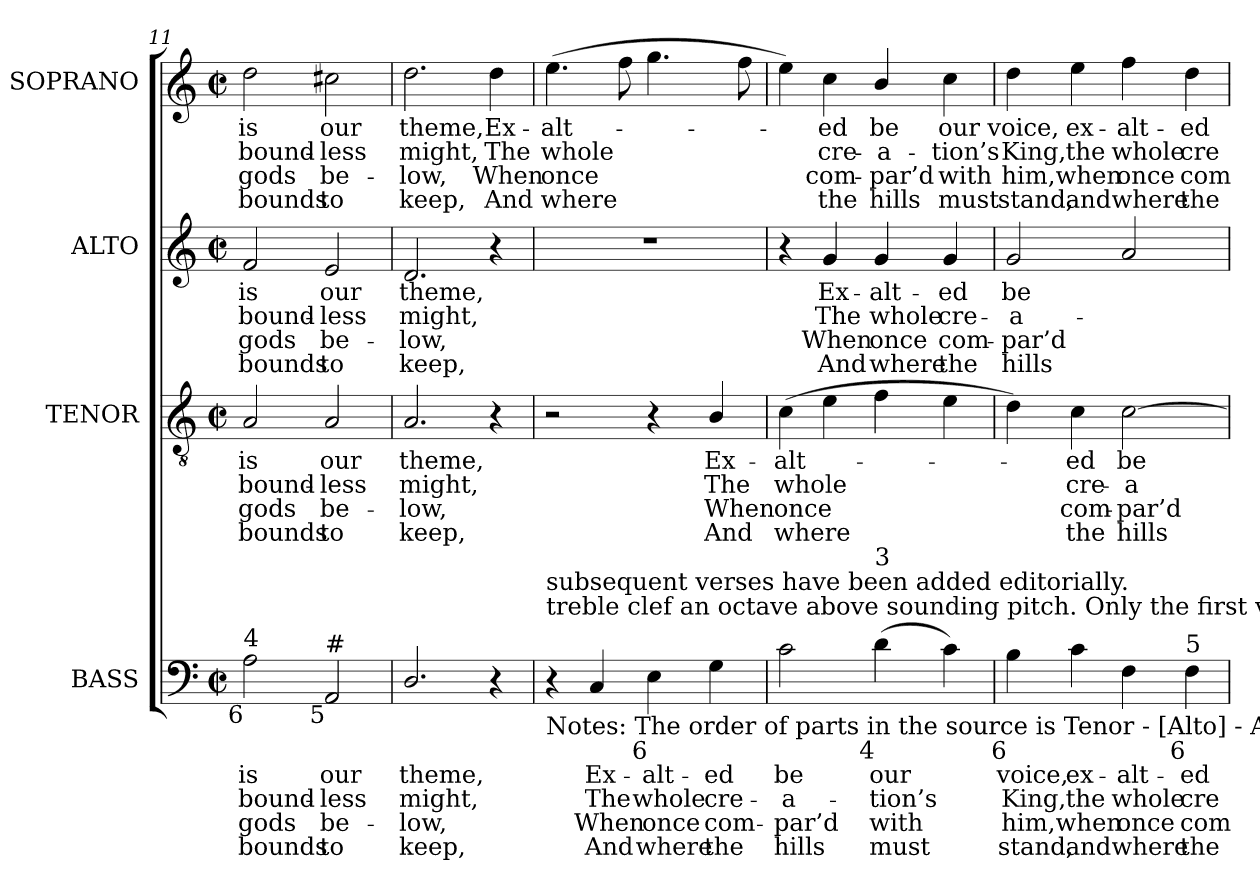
**kern	**text	**text	**text	**text	**kern	**text	**text	**text	**text	**kern	**text	**text	**text	**text	**kern	**text	**text	**text	**text
*part4	*part4	*part4	*part4	*part4	*part3	*part3	*part3	*part3	*part3	*part2	*part2	*part2	*part2	*part2	*part1	*part1	*part1	*part1	*part1
*staff4	*staff4	*staff4	*staff4	*staff4	*staff3	*staff3	*staff3	*staff3	*staff3	*staff2	*staff2	*staff2	*staff2	*staff2	*staff1	*staff1	*staff1	*staff1	*staff1
*I"BASS	*	*	*	*	*I"TENOR	*	*	*	*	*I"ALTO	*	*	*	*	*I"SOPRANO	*	*	*	*
*I'B.	*	*	*	*	*I'T.	*	*	*	*	*I'A.	*	*	*	*	*I'S.	*	*	*	*
*clefF4	*	*	*	*	*clefGv2	*	*	*	*	*clefG2	*	*	*	*	*clefG2	*	*	*	*
*	*	*	*	*	*ITrd7c12	*	*	*	*	*	*	*	*	*	*	*	*	*	*
*k[]	*	*	*	*	*k[]	*	*	*	*	*k[]	*	*	*	*	*k[]	*	*	*	*
*C:	*	*	*	*	*C:	*	*	*	*	*C:	*	*	*	*	*C:	*	*	*	*
*M2/2	*	*	*	*	*M2/2	*	*	*	*	*M2/2	*	*	*	*	*M2/2	*	*	*	*
*met(c|)	*	*	*	*	*met(c|)	*	*	*	*	*met(c|)	*	*	*	*	*met(c|)	*	*	*	*
=11	=11	=11	=11	=11	=11	=11	=11	=11	=11	=11	=11	=11	=11	=11	=11	=11	=11	=11	=11
!	!LO:LY:b:color=#000000	!LO:LY:b:color=#000000	!LO:LY:b:color=#000000	!LO:LY:b:color=#000000	!	!	!	!	!	!	!	!	!	!	!	!	!	!	!
!	!	!	!	!	!	!LO:LY:b:color=#000000	!LO:LY:b:color=#000000	!LO:LY:b:color=#000000	!LO:LY:b:color=#000000	!	!	!	!	!	!	!	!	!	!
!	!	!	!	!	!	!	!	!	!	!	!LO:LY:b:color=#000000	!LO:LY:b:color=#000000	!LO:LY:b:color=#000000	!LO:LY:b:color=#000000	!	!	!	!	!
!LO:TX:b:rj:t=6	!	!	!	!	!	!	!	!	!	!	!	!	!	!	!	!	!	!	!
!LO:TX:t=4	!	!	!	!	!	!	!	!	!	!	!	!	!	!	!	!	!	!	!
!	!	!	!	!	!	!	!	!	!	!	!	!	!	!	!	!LO:LY:b:color=#000000	!LO:LY:b:color=#000000	!LO:LY:b:color=#000000	!LO:LY:b:color=#000000
2Ai\	is	bound-	gods	bounds	2AAi/	is	bound-	gods	bounds	2fi/	is	bound-	gods	bounds	2ddi\	is	bound-	gods	bounds
!	!LO:LY:b:color=#000000	!LO:LY:b:color=#000000	!LO:LY:b:color=#000000	!LO:LY:b:color=#000000	!	!	!	!	!	!	!	!	!	!	!	!	!	!	!
!	!	!	!	!	!	!LO:LY:b:color=#000000	!LO:LY:b:color=#000000	!LO:LY:b:color=#000000	!LO:LY:b:color=#000000	!	!	!	!	!	!	!	!	!	!
!	!	!	!	!	!	!	!	!	!	!	!LO:LY:b:color=#000000	!LO:LY:b:color=#000000	!LO:LY:b:color=#000000	!LO:LY:b:color=#000000	!	!	!	!	!
!LO:TX:b:rj:t=5	!	!	!	!	!	!	!	!	!	!	!	!	!	!	!	!	!	!	!
!LO:TX:t=#	!	!	!	!	!	!	!	!	!	!	!	!	!	!	!	!	!	!	!
!	!	!	!	!	!	!	!	!	!	!	!	!	!	!	!	!LO:LY:b:color=#000000	!LO:LY:b:color=#000000	!LO:LY:b:color=#000000	!LO:LY:b:color=#000000
2AAi/	our	-less	be-	-to	2AAi/	our	-less	be-	-to	2ei/	our	-less	be-	-to	2cc#Xi\	our	-less	be-	-to
=12	=12	=12	=12	=12	=12	=12	=12	=12	=12	=12	=12	=12	=12	=12	=12	=12	=12	=12	=12
!	!LO:LY:b:color=#000000	!LO:LY:b:color=#000000	!LO:LY:b:color=#000000	!LO:LY:b:color=#000000	!	!	!	!	!	!	!	!	!	!	!	!	!	!	!
!	!	!	!	!	!	!LO:LY:b:color=#000000	!LO:LY:b:color=#000000	!LO:LY:b:color=#000000	!LO:LY:b:color=#000000	!	!	!	!	!	!	!	!	!	!
!	!	!	!	!	!	!	!	!	!	!	!LO:LY:b:color=#000000	!LO:LY:b:color=#000000	!LO:LY:b:color=#000000	!LO:LY:b:color=#000000	!	!	!	!	!
!	!	!	!	!	!	!	!	!	!	!	!	!	!	!	!	!LO:LY:b:color=#000000	!LO:LY:b:color=#000000	!LO:LY:b:color=#000000	!LO:LY:b:color=#000000
2.Di/	theme,	might,	low,	keep,	2.AAi/	theme,	might,	low,	keep,	2.di/	theme,	might,	low,	keep,	2.ddi\	theme,	might,	low,	keep,
!	!	!	!	!	!	!	!	!	!	!	!	!	!	!	!	!LO:LY:b:color=#000000	!LO:LY:b:color=#000000	!LO:LY:b:color=#000000	!LO:LY:b:color=#000000
4r	.	.	.	.	4r	.	.	.	.	4r	.	.	.	.	4ddi\	Ex-	The	When	And
!!LO:PB:g=z
=13	=13	=13	=13	=13	=13	=13	=13	=13	=13	=13	=13	=13	=13	=13	=13	=13	=13	=13	=13
!LO:TX:b:t=Notes&colon; The order of parts in the source is Tenor - [Alto] - Air - [Bass], with both the Tenor and Alto parts printed in the	!	!	!	!	!	!	!	!	!	!	!	!	!	!	!	!	!	!	!
!LO:TX:t=treble clef an octave above sounding pitch. Only the first verse of the text is underlaid in the source&colon; three	!	!	!	!	!	!	!	!	!	!	!	!	!	!	!	!	!	!	!
!LO:TX:t=subsequent verses have been added editorially.	!	!	!	!	!	!	!	!	!	!	!	!	!	!	!	!	!	!	!
!	!	!	!	!	!	!	!	!	!	!	!	!	!	!	!	!LO:LY:b:color=#000000	!LO:LY:b:color=#000000	!LO:LY:b:color=#000000	!LO:LY:b:color=#000000
4r	.	.	.	.	2r	.	.	.	.	1r	.	.	.	.	(4.eei\	-alt-	whole	once	where
!	!LO:LY:b:color=#000000	!LO:LY:b:color=#000000	!LO:LY:b:color=#000000	!LO:LY:b:color=#000000	!	!	!	!	!	!	!	!	!	!	!	!	!	!	!
4Ci/	Ex-	The	When	And	.	.	.	.	.	.	.	.	.	.	.	.	.	.	.
.	.	.	.	.	.	.	.	.	.	.	.	.	.	.	8ffi\	.	.	.	.
!LO:TX:b:rj:t=6	!	!	!	!	!	!	!	!	!	!	!	!	!	!	!	!	!	!	!
!	!LO:LY:b:color=#000000	!LO:LY:b:color=#000000	!LO:LY:b:color=#000000	!LO:LY:b:color=#000000	!	!	!	!	!	!	!	!	!	!	!	!	!	!	!
4Ei\	-alt-	whole	once	where	4r	.	.	.	.	.	.	.	.	.	4.ggi\	.	.	.	.
!	!LO:LY:b:color=#000000	!LO:LY:b:color=#000000	!LO:LY:b:color=#000000	!LO:LY:b:color=#000000	!	!	!	!	!	!	!	!	!	!	!	!	!	!	!
!	!	!	!	!	!	!LO:LY:b:color=#000000	!LO:LY:b:color=#000000	!LO:LY:b:color=#000000	!LO:LY:b:color=#000000	!	!	!	!	!	!	!	!	!	!
4Gi\	-ed	cre-	com-	-the	4BBi/	Ex-	The	When	And	.	.	.	.	.	.	.	.	.	.
.	.	.	.	.	.	.	.	.	.	.	.	.	.	.	8ffi\	.	.	.	.
=14	=14	=14	=14	=14	=14	=14	=14	=14	=14	=14	=14	=14	=14	=14	=14	=14	=14	=14	=14
!	!LO:LY:b:color=#000000	!LO:LY:b:color=#000000	!LO:LY:b:color=#000000	!LO:LY:b:color=#000000	!	!	!	!	!	!	!	!	!	!	!	!	!	!	!
!	!	!	!	!	!	!LO:LY:b:color=#000000	!LO:LY:b:color=#000000	!LO:LY:b:color=#000000	!LO:LY:b:color=#000000	!	!	!	!	!	!	!	!	!	!
2ci\	be	-a-	par’d	hills	(4Ci\	-alt-	whole	once	where	4r	.	.	.	.	4eei\)	.	.	.	.
!	!	!	!	!	!	!	!	!	!	!	!LO:LY:b:color=#000000	!LO:LY:b:color=#000000	!LO:LY:b:color=#000000	!LO:LY:b:color=#000000	!	!	!	!	!
!	!	!	!	!	!	!	!	!	!	!	!	!	!	!	!	!LO:LY:b:color=#000000	!LO:LY:b:color=#000000	!LO:LY:b:color=#000000	!LO:LY:b:color=#000000
.	.	.	.	.	4Ei\	.	.	.	.	4gi/	Ex-	The	When	And	4cci\	-ed	cre-	com-	-the
!	!LO:LY:b:color=#000000	!LO:LY:b:color=#000000	!LO:LY:b:color=#000000	!LO:LY:b:color=#000000	!	!	!	!	!	!	!	!	!	!	!	!	!	!	!
!	!	!	!	!	!	!	!	!	!	!	!LO:LY:b:color=#000000	!LO:LY:b:color=#000000	!LO:LY:b:color=#000000	!LO:LY:b:color=#000000	!	!	!	!	!
!LO:TX:b:rj:t=4	!	!	!	!	!	!	!	!	!	!	!	!	!	!	!	!	!	!	!
!LO:TX:t=3	!	!	!	!	!	!	!	!	!	!	!	!	!	!	!	!	!	!	!
!	!	!	!	!	!	!	!	!	!	!	!	!	!	!	!	!LO:LY:b:color=#000000	!LO:LY:b:color=#000000	!LO:LY:b:color=#000000	!LO:LY:b:color=#000000
(4di\	our	-tion’s	with	must	4Fi\	.	.	.	.	4gi/	-alt-	whole	once	where	4bi/	be	-a-	par’d	hills
!	!	!	!	!	!	!	!	!	!	!	!LO:LY:b:color=#000000	!LO:LY:b:color=#000000	!LO:LY:b:color=#000000	!LO:LY:b:color=#000000	!	!	!	!	!
!	!	!	!	!	!	!	!	!	!	!	!	!	!	!	!	!LO:LY:b:color=#000000	!LO:LY:b:color=#000000	!LO:LY:b:color=#000000	!LO:LY:b:color=#000000
4ci\)	.	.	.	.	4Ei\	.	.	.	.	4gi/	-ed	cre-	com-	-the	4cci\	our	-tion’s	with	must
=15	=15	=15	=15	=15	=15	=15	=15	=15	=15	=15	=15	=15	=15	=15	=15	=15	=15	=15	=15
!	!LO:LY:b:color=#000000	!LO:LY:b:color=#000000	!LO:LY:b:color=#000000	!LO:LY:b:color=#000000	!	!	!	!	!	!	!	!	!	!	!	!	!	!	!
!	!	!	!	!	!	!	!	!	!	!	!LO:LY:b:color=#000000	!LO:LY:b:color=#000000	!LO:LY:b:color=#000000	!LO:LY:b:color=#000000	!	!	!	!	!
!LO:TX:b:rj:t=6	!	!	!	!	!	!	!	!	!	!	!	!	!	!	!	!	!	!	!
!	!	!	!	!	!	!	!	!	!	!	!	!	!	!	!	!LO:LY:b:color=#000000	!LO:LY:b:color=#000000	!LO:LY:b:color=#000000	!LO:LY:b:color=#000000
4Bi\	voice,	King,	him,	stand,	4Di\)	.	.	.	.	2gi/	be	-a-	par’d	hills	4ddi\	voice,	King,	him,	stand,
!	!LO:LY:b:color=#000000	!LO:LY:b:color=#000000	!LO:LY:b:color=#000000	!LO:LY:b:color=#000000	!	!	!	!	!	!	!	!	!	!	!	!	!	!	!
!	!	!	!	!	!	!LO:LY:b:color=#000000	!LO:LY:b:color=#000000	!LO:LY:b:color=#000000	!LO:LY:b:color=#000000	!	!	!	!	!	!	!	!	!	!
!	!	!	!	!	!	!	!	!	!	!	!	!	!	!	!	!LO:LY:b:color=#000000	!LO:LY:b:color=#000000	!LO:LY:b:color=#000000	!LO:LY:b:color=#000000
4ci\	ex-	the	when	and	4Ci\	-ed	cre-	com-	-the	.	.	.	.	.	4eei\	ex-	the	when	and
!	!LO:LY:b:color=#000000	!LO:LY:b:color=#000000	!LO:LY:b:color=#000000	!LO:LY:b:color=#000000	!	!	!	!	!	!	!	!	!	!	!	!	!	!	!
!	!	!	!	!	!	!LO:LY:b:color=#000000	!LO:LY:b:color=#000000	!LO:LY:b:color=#000000	!LO:LY:b:color=#000000	!	!	!	!	!	!	!	!	!	!
!	!	!	!	!	!	!	!	!	!	!	!	!	!	!	!	!LO:LY:b:color=#000000	!LO:LY:b:color=#000000	!LO:LY:b:color=#000000	!LO:LY:b:color=#000000
4Fi\	-alt-	whole	once	where	[2Ci\	be	-a-	par’d	hills	2ai/	.	.	.	.	4ffi\	-alt-	whole	once	where
!	!LO:LY:b:color=#000000	!LO:LY:b:color=#000000	!LO:LY:b:color=#000000	!LO:LY:b:color=#000000	!	!	!	!	!	!	!	!	!	!	!	!	!	!	!
!LO:TX:b:rj:t=6	!	!	!	!	!	!	!	!	!	!	!	!	!	!	!	!	!	!	!
!LO:TX:t=5	!	!	!	!	!	!	!	!	!	!	!	!	!	!	!	!	!	!	!
!	!	!	!	!	!	!	!	!	!	!	!	!	!	!	!	!LO:LY:b:color=#000000	!LO:LY:b:color=#000000	!LO:LY:b:color=#000000	!LO:LY:b:color=#000000
4Fi\	-ed	cre-	com-	-the	.	.	.	.	.	.	.	.	.	.	4ddi\	-ed	cre-	com-	-the
=	=	=	=	=	=	=	=	=	=	=	=	=	=	=	=	=	=	=	=
*-	*-	*-	*-	*-	*-	*-	*-	*-	*-	*-	*-	*-	*-	*-	*-	*-	*-	*-	*-
